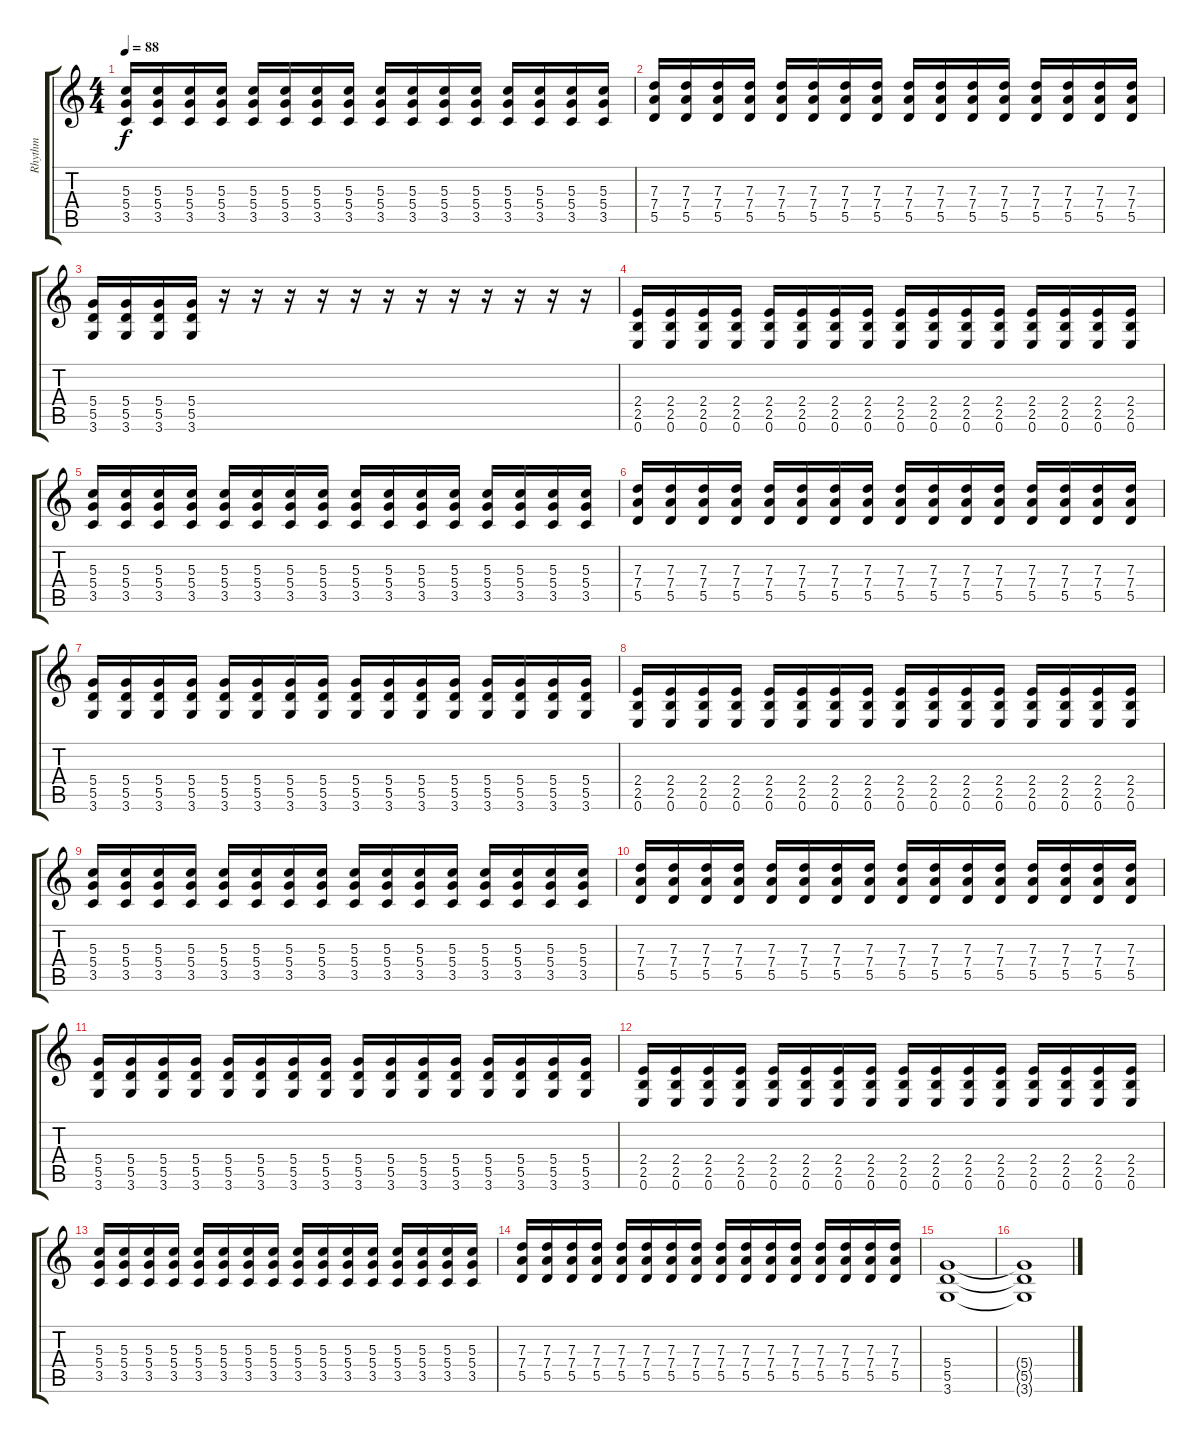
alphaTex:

\track ("Rhythm" "Rhythm") {instrument distortionguitar}
\staff {score tabs}
\tuning (E4 B3 G3 D3 A2 E2) {hide}
\ts (4 4)
\tempo 88
\clef g2
\ks c
(5.3 5.4 3.5).16{dy f} (5.3 5.4 3.5).16 (5.3 5.4 3.5).16 (5.3 5.4 3.5).16 (5.3 5.4 3.5).16 (5.3 5.4 3.5).16 (5.3 5.4 3.5).16 (5.3 5.4 3.5).16 (5.3 5.4 3.5).16 (5.3 5.4 3.5).16 (5.3 5.4 3.5).16 (5.3 5.4 3.5).16 (5.3 5.4 3.5).16 (5.3 5.4 3.5).16 (5.3 5.4 3.5).16 (5.3 5.4 3.5).16 |
(7.3 7.4 5.5).16 (7.3 7.4 5.5).16 (7.3 7.4 5.5).16 (7.3 7.4 5.5).16 (7.3 7.4 5.5).16 (7.3 7.4 5.5).16 (7.3 7.4 5.5).16 (7.3 7.4 5.5).16 (7.3 7.4 5.5).16 (7.3 7.4 5.5).16 (7.3 7.4 5.5).16 (7.3 7.4 5.5).16 (7.3 7.4 5.5).16 (7.3 7.4 5.5).16 (7.3 7.4 5.5).16 (7.3 7.4 5.5).16 |
(5.4 5.5 3.6).16 (5.4 5.5 3.6).16 (5.4 5.5 3.6).16 (5.4 5.5 3.6).16 r.16 r.16 r.16 r.16 r.16 r.16 r.16 r.16 r.16 r.16 r.16 r.16 |
(2.4 2.5 0.6).16 (2.4 2.5 0.6).16 (2.4 2.5 0.6).16 (2.4 2.5 0.6).16 (2.4 2.5 0.6).16 (2.4 2.5 0.6).16 (2.4 2.5 0.6).16 (2.4 2.5 0.6).16 (2.4 2.5 0.6).16 (2.4 2.5 0.6).16 (2.4 2.5 0.6).16 (2.4 2.5 0.6).16 (2.4 2.5 0.6).16 (2.4 2.5 0.6).16 (2.4 2.5 0.6).16 (2.4 2.5 0.6).16 |
(5.3 5.4 3.5).16 (5.3 5.4 3.5).16 (5.3 5.4 3.5).16 (5.3 5.4 3.5).16 (5.3 5.4 3.5).16 (5.3 5.4 3.5).16 (5.3 5.4 3.5).16 (5.3 5.4 3.5).16 (5.3 5.4 3.5).16 (5.3 5.4 3.5).16 (5.3 5.4 3.5).16 (5.3 5.4 3.5).16 (5.3 5.4 3.5).16 (5.3 5.4 3.5).16 (5.3 5.4 3.5).16 (5.3 5.4 3.5).16 |
(7.3 7.4 5.5).16 (7.3 7.4 5.5).16 (7.3 7.4 5.5).16 (7.3 7.4 5.5).16 (7.3 7.4 5.5).16 (7.3 7.4 5.5).16 (7.3 7.4 5.5).16 (7.3 7.4 5.5).16 (7.3 7.4 5.5).16 (7.3 7.4 5.5).16 (7.3 7.4 5.5).16 (7.3 7.4 5.5).16 (7.3 7.4 5.5).16 (7.3 7.4 5.5).16 (7.3 7.4 5.5).16 (7.3 7.4 5.5).16 |
(5.4 5.5 3.6).16 (5.4 5.5 3.6).16 (5.4 5.5 3.6).16 (5.4 5.5 3.6).16 (5.4 5.5 3.6).16 (5.4 5.5 3.6).16 (5.4 5.5 3.6).16 (5.4 5.5 3.6).16 (5.4 5.5 3.6).16 (5.4 5.5 3.6).16 (5.4 5.5 3.6).16 (5.4 5.5 3.6).16 (5.4 5.5 3.6).16 (5.4 5.5 3.6).16 (5.4 5.5 3.6).16 (5.4 5.5 3.6).16 |
(2.4 2.5 0.6).16 (2.4 2.5 0.6).16 (2.4 2.5 0.6).16 (2.4 2.5 0.6).16 (2.4 2.5 0.6).16 (2.4 2.5 0.6).16 (2.4 2.5 0.6).16 (2.4 2.5 0.6).16 (2.4 2.5 0.6).16 (2.4 2.5 0.6).16 (2.4 2.5 0.6).16 (2.4 2.5 0.6).16 (2.4 2.5 0.6).16 (2.4 2.5 0.6).16 (2.4 2.5 0.6).16 (2.4 2.5 0.6).16 |
(5.3 5.4 3.5).16 (5.3 5.4 3.5).16 (5.3 5.4 3.5).16 (5.3 5.4 3.5).16 (5.3 5.4 3.5).16 (5.3 5.4 3.5).16 (5.3 5.4 3.5).16 (5.3 5.4 3.5).16 (5.3 5.4 3.5).16 (5.3 5.4 3.5).16 (5.3 5.4 3.5).16 (5.3 5.4 3.5).16 (5.3 5.4 3.5).16 (5.3 5.4 3.5).16 (5.3 5.4 3.5).16 (5.3 5.4 3.5).16 |
(7.3 7.4 5.5).16 (7.3 7.4 5.5).16 (7.3 7.4 5.5).16 (7.3 7.4 5.5).16 (7.3 7.4 5.5).16 (7.3 7.4 5.5).16 (7.3 7.4 5.5).16 (7.3 7.4 5.5).16 (7.3 7.4 5.5).16 (7.3 7.4 5.5).16 (7.3 7.4 5.5).16 (7.3 7.4 5.5).16 (7.3 7.4 5.5).16 (7.3 7.4 5.5).16 (7.3 7.4 5.5).16 (7.3 7.4 5.5).16 |
(5.4 5.5 3.6).16 (5.4 5.5 3.6).16 (5.4 5.5 3.6).16 (5.4 5.5 3.6).16 (5.4 5.5 3.6).16 (5.4 5.5 3.6).16 (5.4 5.5 3.6).16 (5.4 5.5 3.6).16 (5.4 5.5 3.6).16 (5.4 5.5 3.6).16 (5.4 5.5 3.6).16 (5.4 5.5 3.6).16 (5.4 5.5 3.6).16 (5.4 5.5 3.6).16 (5.4 5.5 3.6).16 (5.4 5.5 3.6).16 |
(2.4 2.5 0.6).16 (2.4 2.5 0.6).16 (2.4 2.5 0.6).16 (2.4 2.5 0.6).16 (2.4 2.5 0.6).16 (2.4 2.5 0.6).16 (2.4 2.5 0.6).16 (2.4 2.5 0.6).16 (2.4 2.5 0.6).16 (2.4 2.5 0.6).16 (2.4 2.5 0.6).16 (2.4 2.5 0.6).16 (2.4 2.5 0.6).16 (2.4 2.5 0.6).16 (2.4 2.5 0.6).16 (2.4 2.5 0.6).16 |
(5.3 5.4 3.5).16 (5.3 5.4 3.5).16 (5.3 5.4 3.5).16 (5.3 5.4 3.5).16 (5.3 5.4 3.5).16 (5.3 5.4 3.5).16 (5.3 5.4 3.5).16 (5.3 5.4 3.5).16 (5.3 5.4 3.5).16 (5.3 5.4 3.5).16 (5.3 5.4 3.5).16 (5.3 5.4 3.5).16 (5.3 5.4 3.5).16 (5.3 5.4 3.5).16 (5.3 5.4 3.5).16 (5.3 5.4 3.5).16 |
(7.3 7.4 5.5).16 (7.3 7.4 5.5).16 (7.3 7.4 5.5).16 (7.3 7.4 5.5).16 (7.3 7.4 5.5).16 (7.3 7.4 5.5).16 (7.3 7.4 5.5).16 (7.3 7.4 5.5).16 (7.3 7.4 5.5).16 (7.3 7.4 5.5).16 (7.3 7.4 5.5).16 (7.3 7.4 5.5).16 (7.3 7.4 5.5).16 (7.3 7.4 5.5).16 (7.3 7.4 5.5).16 (7.3 7.4 5.5).16 |
(5.4 5.5 3.6).1{volume 0} |
(5.4{t} 5.5{t} 3.6{t}).1
